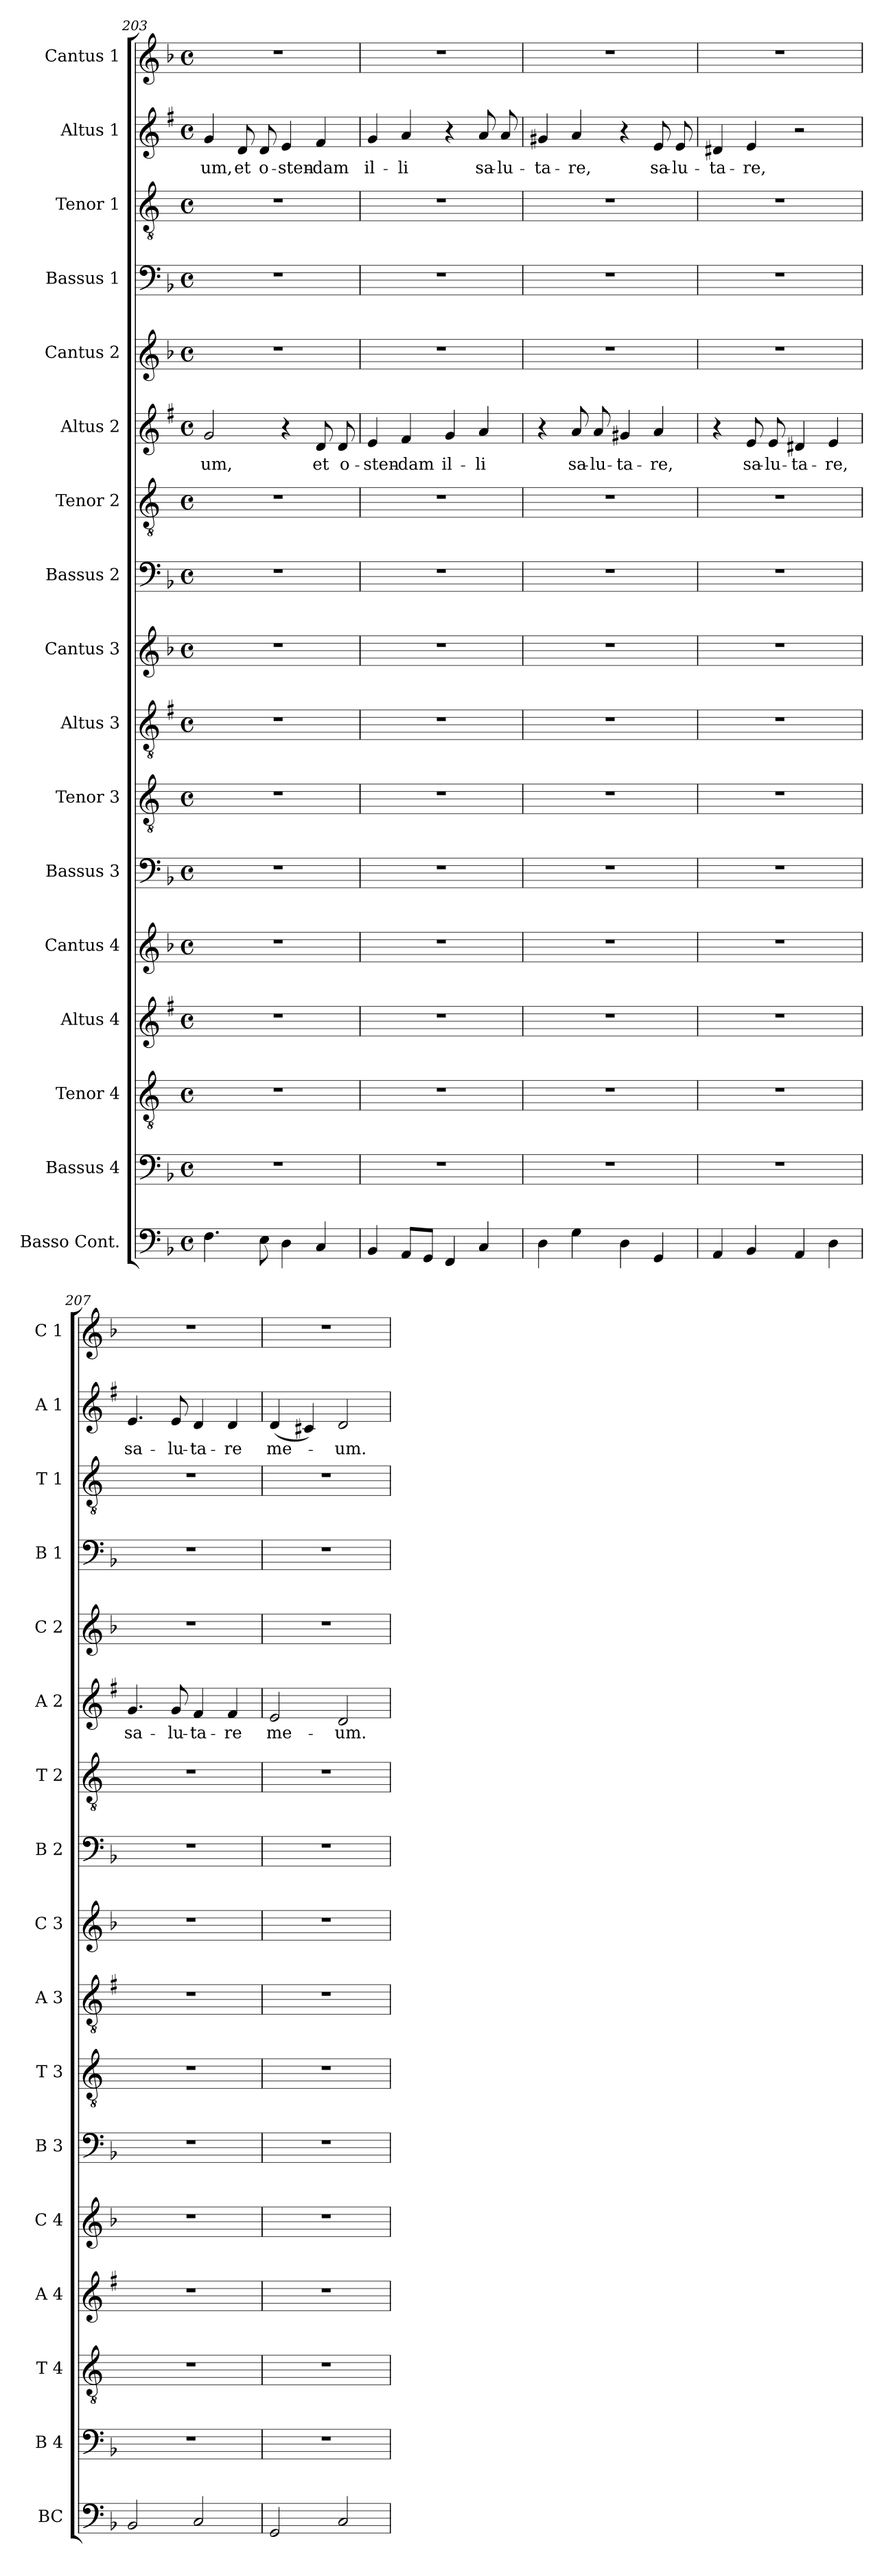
**kern	**kern	**kern	**kern	**kern	**kern	**kern	**kern	**kern	**kern	**kern	**kern	**text	**kern	**kern	**kern	**kern	**text	**kern
*part17	*part16	*part15	*part14	*part13	*part12	*part11	*part10	*part9	*part8	*part7	*part6	*part6	*part5	*part4	*part3	*part2	*part2	*part1
*staff17	*staff16	*staff15	*staff14	*staff13	*staff12	*staff11	*staff10	*staff9	*staff8	*staff7	*staff6	*staff6	*staff5	*staff4	*staff3	*staff2	*staff2	*staff1
*I"Basso Cont.	*I"Bassus 4	*I"Tenor 4	*I"Altus 4	*I"Cantus 4	*I"Bassus 3	*I"Tenor 3	*I"Altus 3	*I"Cantus 3	*I"Bassus 2	*I"Tenor 2	*I"Altus 2	*	*I"Cantus 2	*I"Bassus 1	*I"Tenor 1	*I"Altus 1	*	*I"Cantus 1
*I'BC	*I'B 4	*I'T 4	*I'A 4	*I'C 4	*I'B 3	*I'T 3	*I'A 3	*I'C 3	*I'B 2	*I'T 2	*I'A 2	*	*I'C 2	*I'B 1	*I'T 1	*I'A 1	*	*I'C 1
*clefF4	*clefF4	*clefGv2	*clefG2	*clefG2	*clefF4	*clefGv2	*clefGv2	*clefG2	*clefF4	*clefGv2	*clefG2	*	*clefG2	*clefF4	*clefGv2	*clefG2	*	*clefG2
*	*	*ITrd4c7	*ITrd1c2	*	*	*ITrd4c7	*ITrd1c2	*	*	*ITrd4c7	*ITrd1c2	*	*	*	*ITrd4c7	*ITrd1c2	*	*
*k[b-]	*k[b-]	*k[b-]	*k[b-]	*k[b-]	*k[b-]	*k[b-]	*k[b-]	*k[b-]	*k[b-]	*k[b-]	*k[b-]	*	*k[b-]	*k[b-]	*k[b-]	*k[b-]	*	*k[b-]
*F:	*F:	*F:	*F:	*F:	*F:	*F:	*F:	*F:	*F:	*F:	*F:	*	*F:	*F:	*F:	*F:	*	*F:
*M4/4	*M4/4	*M4/4	*M4/4	*M4/4	*M4/4	*M4/4	*M4/4	*M4/4	*M4/4	*M4/4	*M4/4	*	*M4/4	*M4/4	*M4/4	*M4/4	*	*M4/4
*met(c)	*met(c)	*met(c)	*met(c)	*met(c)	*met(c)	*met(c)	*met(c)	*met(c)	*met(c)	*met(c)	*met(c)	*	*met(c)	*met(c)	*met(c)	*met(c)	*	*met(c)
=203	=203	=203	=203	=203	=203	=203	=203	=203	=203	=203	=203	=203	=203	=203	=203	=203	=203	=203
!	!	!	!	!	!	!	!	!	!	!	!	!LO:LY:b	!	!	!	!	!LO:LY:b	!
4.F\	1r	1r	1r	1r	1r	1r	1r	1r	1r	1r	2f/	-um,	1r	1r	1r	4f/	-um,	1r
!	!	!	!	!	!	!	!	!	!	!	!	!	!	!	!	!	!LO:LY:b	!
.	.	.	.	.	.	.	.	.	.	.	.	.	.	.	.	8c/	et	.
!	!	!	!	!	!	!	!	!	!	!	!	!	!	!	!	!	!LO:LY:b	!
8E\	.	.	.	.	.	.	.	.	.	.	.	.	.	.	.	8c/	o-	.
!	!	!	!	!	!	!	!	!	!	!	!	!	!	!	!	!	!LO:LY:b	!
4D\	.	.	.	.	.	.	.	.	.	.	4r	.	.	.	.	4d/	-sten-	.
!	!	!	!	!	!	!	!	!	!	!	!	!LO:LY:b	!	!	!	!	!LO:LY:b	!
4C/	.	.	.	.	.	.	.	.	.	.	8c/	et	.	.	.	4e/	-dam	.
!	!	!	!	!	!	!	!	!	!	!	!	!LO:LY:b	!	!	!	!	!	!
.	.	.	.	.	.	.	.	.	.	.	8c/	o-	.	.	.	.	.	.
=204	=204	=204	=204	=204	=204	=204	=204	=204	=204	=204	=204	=204	=204	=204	=204	=204	=204	=204
!	!	!	!	!	!	!	!	!	!	!	!	!LO:LY:b	!	!	!	!	!LO:LY:b	!
4BB-/	1r	1r	1r	1r	1r	1r	1r	1r	1r	1r	4d/	-sten-	1r	1r	1r	4f/	il-	1r
!	!	!	!	!	!	!	!	!	!	!	!	!LO:LY:b	!	!	!	!	!LO:LY:b	!
8AA/L	.	.	.	.	.	.	.	.	.	.	4e/	-dam	.	.	.	4g/	-li	.
8GG/J	.	.	.	.	.	.	.	.	.	.	.	.	.	.	.	.	.	.
!	!	!	!	!	!	!	!	!	!	!	!	!LO:LY:b	!	!	!	!	!	!
4FF/	.	.	.	.	.	.	.	.	.	.	4f/	il-	.	.	.	4r	.	.
!	!	!	!	!	!	!	!	!	!	!	!	!LO:LY:b	!	!	!	!	!LO:LY:b	!
4C/	.	.	.	.	.	.	.	.	.	.	4g/	-li	.	.	.	8g/	sa-	.
!	!	!	!	!	!	!	!	!	!	!	!	!	!	!	!	!	!LO:LY:b	!
.	.	.	.	.	.	.	.	.	.	.	.	.	.	.	.	8g/	-lu-	.
=205	=205	=205	=205	=205	=205	=205	=205	=205	=205	=205	=205	=205	=205	=205	=205	=205	=205	=205
!	!	!	!	!	!	!	!	!	!	!	!	!	!	!	!	!	!LO:LY:b	!
4D\	1r	1r	1r	1r	1r	1r	1r	1r	1r	1r	4r	.	1r	1r	1r	4f#X/	-ta-	1r
!	!	!	!	!	!	!	!	!	!	!	!	!LO:LY:b	!	!	!	!	!LO:LY:b	!
4G\	.	.	.	.	.	.	.	.	.	.	8g/	sa-	.	.	.	4g/	-re,	.
!	!	!	!	!	!	!	!	!	!	!	!	!LO:LY:b	!	!	!	!	!	!
.	.	.	.	.	.	.	.	.	.	.	8g/	-lu-	.	.	.	.	.	.
!	!	!	!	!	!	!	!	!	!	!	!	!LO:LY:b	!	!	!	!	!	!
4D\	.	.	.	.	.	.	.	.	.	.	4f#X/	-ta-	.	.	.	4r	.	.
!	!	!	!	!	!	!	!	!	!	!	!	!LO:LY:b	!	!	!	!	!LO:LY:b	!
4GG/	.	.	.	.	.	.	.	.	.	.	4g/	-re,	.	.	.	8d/	sa-	.
!	!	!	!	!	!	!	!	!	!	!	!	!	!	!	!	!	!LO:LY:b	!
.	.	.	.	.	.	.	.	.	.	.	.	.	.	.	.	8d/	-lu-	.
!!LO:PB:g=z
=206	=206	=206	=206	=206	=206	=206	=206	=206	=206	=206	=206	=206	=206	=206	=206	=206	=206	=206
!	!	!	!	!	!	!	!	!	!	!	!	!	!	!	!	!	!LO:LY:b	!
4AA/	1r	1r	1r	1r	1r	1r	1r	1r	1r	1r	4r	.	1r	1r	1r	4c#X/	-ta-	1r
!	!	!	!	!	!	!	!	!	!	!	!	!LO:LY:b	!	!	!	!	!LO:LY:b	!
4BB-/	.	.	.	.	.	.	.	.	.	.	8d/	sa-	.	.	.	4d/	-re,	.
!	!	!	!	!	!	!	!	!	!	!	!	!LO:LY:b	!	!	!	!	!	!
.	.	.	.	.	.	.	.	.	.	.	8d/	-lu-	.	.	.	.	.	.
!	!	!	!	!	!	!	!	!	!	!	!	!LO:LY:b	!	!	!	!	!	!
4AA/	.	.	.	.	.	.	.	.	.	.	4c#X/	-ta-	.	.	.	2r	.	.
!	!	!	!	!	!	!	!	!	!	!	!	!LO:LY:b	!	!	!	!	!	!
4D\	.	.	.	.	.	.	.	.	.	.	4d/	-re,	.	.	.	.	.	.
=207	=207	=207	=207	=207	=207	=207	=207	=207	=207	=207	=207	=207	=207	=207	=207	=207	=207	=207
!	!	!	!	!	!	!	!	!	!	!	!	!LO:LY:b	!	!	!	!	!LO:LY:b	!
2BB-/	1r	1r	1r	1r	1r	1r	1r	1r	1r	1r	4.f/	sa-	1r	1r	1r	4.d/	sa-	1r
!	!	!	!	!	!	!	!	!	!	!	!	!LO:LY:b	!	!	!	!	!LO:LY:b	!
.	.	.	.	.	.	.	.	.	.	.	8f/	-lu-	.	.	.	8d/	-lu-	.
!	!	!	!	!	!	!	!	!	!	!	!	!LO:LY:b	!	!	!	!	!LO:LY:b	!
2C/	.	.	.	.	.	.	.	.	.	.	4e/	-ta-	.	.	.	4c/	-ta-	.
!	!	!	!	!	!	!	!	!	!	!	!	!LO:LY:b	!	!	!	!	!LO:LY:b	!
.	.	.	.	.	.	.	.	.	.	.	4e/	-re	.	.	.	4c/	-re	.
=208	=208	=208	=208	=208	=208	=208	=208	=208	=208	=208	=208	=208	=208	=208	=208	=208	=208	=208
!	!	!	!	!	!	!	!	!	!	!	!	!LO:LY:b	!	!	!	!	!LO:LY:b	!
2GG/	1r	1r	1r	1r	1r	1r	1r	1r	1r	1r	2d/	me-	1r	1r	1r	(<4c/	me-	1r
.	.	.	.	.	.	.	.	.	.	.	.	.	.	.	.	4Bn/)	.	.
!	!	!	!	!	!	!	!	!	!	!	!	!LO:LY:b	!	!	!	!	!LO:LY:b	!
2C/	.	.	.	.	.	.	.	.	.	.	2c/	-um.	.	.	.	2c/	-um.	.
=	=	=	=	=	=	=	=	=	=	=	=	=	=	=	=	=	=	=
*-	*-	*-	*-	*-	*-	*-	*-	*-	*-	*-	*-	*-	*-	*-	*-	*-	*-	*-
